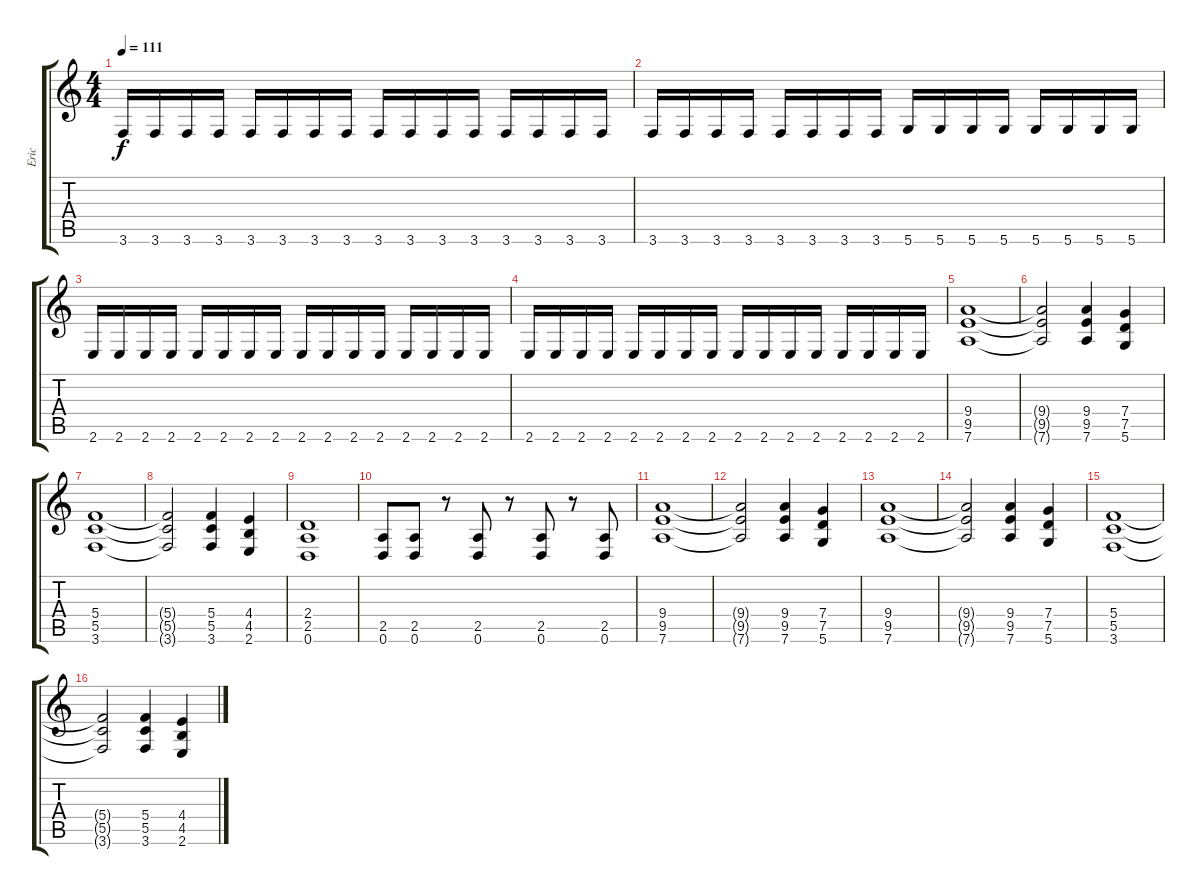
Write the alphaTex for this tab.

\track ("Eric" "Eric") {instrument distortionguitar}
\staff {score tabs}
\tuning (D4 A3 F3 C3 G2 D2) {hide}
\ts (4 4)
\tempo 111
\clef g2
\ks c
3.6.16{dy f} 3.6.16 3.6.16 3.6.16 3.6.16 3.6.16 3.6.16 3.6.16 3.6.16 3.6.16 3.6.16 3.6.16 3.6.16 3.6.16 3.6.16 3.6.16 |
3.6.16 3.6.16 3.6.16 3.6.16 3.6.16 3.6.16 3.6.16 3.6.16 5.6.16 5.6.16 5.6.16 5.6.16 5.6.16 5.6.16 5.6.16 5.6.16 |
2.6.16 2.6.16 2.6.16 2.6.16 2.6.16 2.6.16 2.6.16 2.6.16 2.6.16 2.6.16 2.6.16 2.6.16 2.6.16 2.6.16 2.6.16 2.6.16 |
2.6.16 2.6.16 2.6.16 2.6.16 2.6.16 2.6.16 2.6.16 2.6.16 2.6.16 2.6.16 2.6.16 2.6.16 2.6.16 2.6.16 2.6.16 2.6.16 |
(9.4 9.5 7.6).1 |
(9.4{t} 9.5{t} 7.6{t}).2 (9.4 9.5 7.6).4 (7.4 7.5 5.6).4 |
(5.4 5.5 3.6).1 |
(5.4{t} 5.5{t} 3.6{t}).2 (5.4 5.5 3.6).4 (4.4 4.5 2.6).4 |
(2.4 2.5 0.6).1 |
(2.5 0.6).8 (2.5 0.6).8 r.8 (2.5 0.6).8 r.8 (2.5 0.6).8 r.8 (2.5 0.6).8 |
(9.4 9.5 7.6).1 |
(9.4{t} 9.5{t} 7.6{t}).2 (9.4 9.5 7.6).4 (7.4 7.5 5.6).4 |
(9.4 9.5 7.6).1 |
(9.4{t} 9.5{t} 7.6{t}).2 (9.4 9.5 7.6).4 (7.4 7.5 5.6).4 |
(5.4 5.5 3.6).1 |
(5.4{t} 5.5{t} 3.6{t}).2 (5.4 5.5 3.6).4 (4.4 4.5 2.6).4
